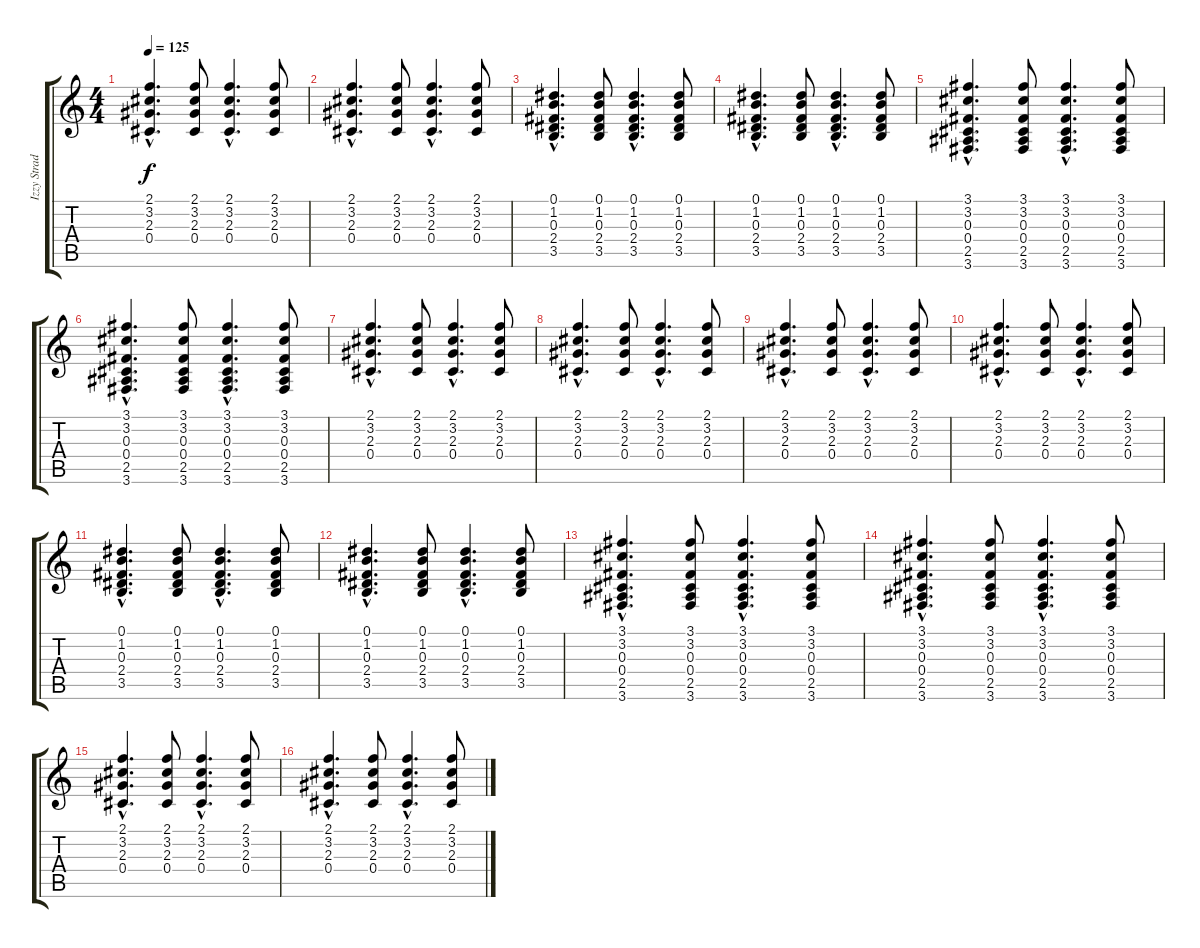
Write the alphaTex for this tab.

\track ("Izzy Stradlin" "Izzy Strad") {instrument overdrivenguitar}
\staff {score tabs}
\tuning (Eb4 Bb3 Gb3 Db3 Ab2 Eb2) {hide}
\ts (4 4)
\tempo 125
\clef g2
\ks c
(2.1{hac} 3.2{hac} 2.3{hac} 0.4{hac}).4{d dy f} (2.1 3.2 2.3 0.4).8 (2.1{hac} 3.2{hac} 2.3{hac} 0.4{hac}).4{d} (2.1 3.2 2.3 0.4).8 |
(2.1{hac} 3.2{hac} 2.3{hac} 0.4{hac}).4{d} (2.1 3.2 2.3 0.4).8 (2.1{hac} 3.2{hac} 2.3{hac} 0.4{hac}).4{d} (2.1 3.2 2.3 0.4).8 |
(0.1{hac} 1.2{hac} 0.3{hac} 2.4{hac} 3.5{hac}).4{d} (0.1 1.2 0.3 2.4 3.5).8 (0.1{hac} 1.2{hac} 0.3{hac} 2.4{hac} 3.5{hac}).4{d} (0.1 1.2 0.3 2.4 3.5).8 |
(0.1{hac} 1.2{hac} 0.3{hac} 2.4{hac} 3.5{hac}).4{d} (0.1 1.2 0.3 2.4 3.5).8 (0.1{hac} 1.2{hac} 0.3{hac} 2.4{hac} 3.5{hac}).4{d} (0.1 1.2 0.3 2.4 3.5).8 |
(3.1{hac} 3.2{hac} 0.3{hac} 0.4{hac} 2.5{hac} 3.6{hac}).4{d} (3.1 3.2 0.3 0.4 2.5 3.6).8 (3.1{hac} 3.2{hac} 0.3{hac} 0.4{hac} 2.5{hac} 3.6{hac}).4{d} (3.1 3.2 0.3 0.4 2.5 3.6).8 |
(3.1{hac} 3.2{hac} 0.3{hac} 0.4{hac} 2.5{hac} 3.6{hac}).4{d} (3.1 3.2 0.3 0.4 2.5 3.6).8 (3.1{hac} 3.2{hac} 0.3{hac} 0.4{hac} 2.5{hac} 3.6{hac}).4{d} (3.1 3.2 0.3 0.4 2.5 3.6).8 |
(2.1{hac} 3.2{hac} 2.3{hac} 0.4{hac}).4{d} (2.1 3.2 2.3 0.4).8 (2.1{hac} 3.2{hac} 2.3{hac} 0.4{hac}).4{d} (2.1 3.2 2.3 0.4).8 |
(2.1{hac} 3.2{hac} 2.3{hac} 0.4{hac}).4{d} (2.1 3.2 2.3 0.4).8 (2.1{hac} 3.2{hac} 2.3{hac} 0.4{hac}).4{d} (2.1 3.2 2.3 0.4).8 |
(2.1{hac} 3.2{hac} 2.3{hac} 0.4{hac}).4{d} (2.1 3.2 2.3 0.4).8 (2.1{hac} 3.2{hac} 2.3{hac} 0.4{hac}).4{d} (2.1 3.2 2.3 0.4).8 |
(2.1{hac} 3.2{hac} 2.3{hac} 0.4{hac}).4{d} (2.1 3.2 2.3 0.4).8 (2.1{hac} 3.2{hac} 2.3{hac} 0.4{hac}).4{d} (2.1 3.2 2.3 0.4).8 |
(0.1{hac} 1.2{hac} 0.3{hac} 2.4{hac} 3.5{hac}).4{d} (0.1 1.2 0.3 2.4 3.5).8 (0.1{hac} 1.2{hac} 0.3{hac} 2.4{hac} 3.5{hac}).4{d} (0.1 1.2 0.3 2.4 3.5).8 |
(0.1{hac} 1.2{hac} 0.3{hac} 2.4{hac} 3.5{hac}).4{d} (0.1 1.2 0.3 2.4 3.5).8 (0.1{hac} 1.2{hac} 0.3{hac} 2.4{hac} 3.5{hac}).4{d} (0.1 1.2 0.3 2.4 3.5).8 |
(3.1{hac} 3.2{hac} 0.3{hac} 0.4{hac} 2.5{hac} 3.6{hac}).4{d} (3.1 3.2 0.3 0.4 2.5 3.6).8 (3.1{hac} 3.2{hac} 0.3{hac} 0.4{hac} 2.5{hac} 3.6{hac}).4{d} (3.1 3.2 0.3 0.4 2.5 3.6).8 |
(3.1{hac} 3.2{hac} 0.3{hac} 0.4{hac} 2.5{hac} 3.6{hac}).4{d} (3.1 3.2 0.3 0.4 2.5 3.6).8 (3.1{hac} 3.2{hac} 0.3{hac} 0.4{hac} 2.5{hac} 3.6{hac}).4{d} (3.1 3.2 0.3 0.4 2.5 3.6).8 |
(2.1{hac} 3.2{hac} 2.3{hac} 0.4{hac}).4{d} (2.1 3.2 2.3 0.4).8 (2.1{hac} 3.2{hac} 2.3{hac} 0.4{hac}).4{d} (2.1 3.2 2.3 0.4).8 |
(2.1{hac} 3.2{hac} 2.3{hac} 0.4{hac}).4{d} (2.1 3.2 2.3 0.4).8 (2.1{hac} 3.2{hac} 2.3{hac} 0.4{hac}).4{d} (2.1 3.2 2.3 0.4).8
